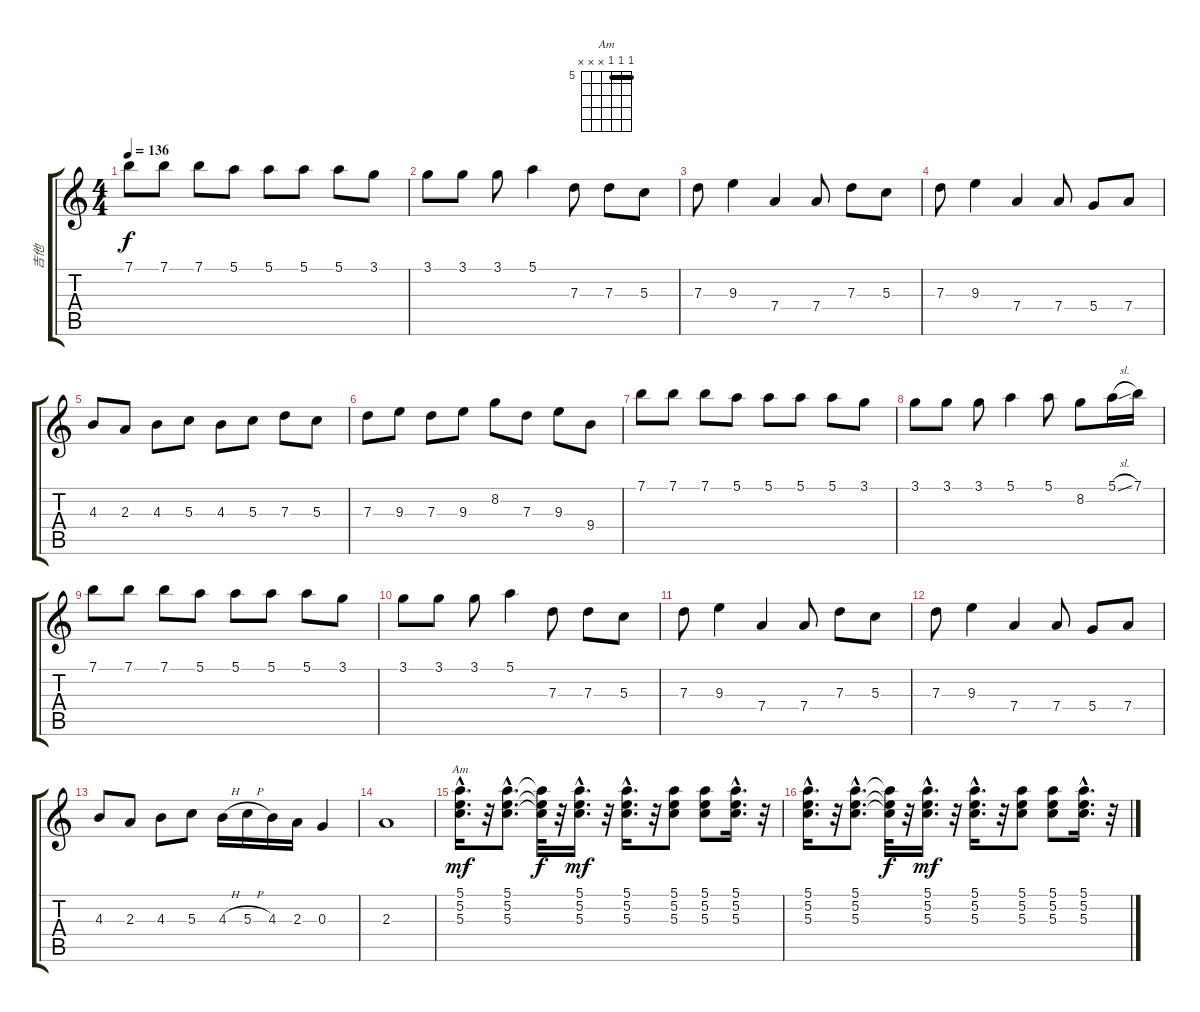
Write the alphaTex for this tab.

\track ("吉他" "吉他") {instrument distortionguitar}
\staff {score tabs}
\tuning (E4 B3 G3 D3 A2 E2) {hide}
\chord ("Am" 5 5 5 x x x) {firstfret 5 barre 5}
\ts (4 4)
\tempo 136
\clef g2
\ks c
7.1.8{dy f} 7.1.8 7.1.8 5.1.8 5.1.8 5.1.8 5.1.8 3.1.8 |
3.1.8 3.1.8 3.1.8 5.1.4 7.3.8 7.3.8 5.3.8 |
7.3.8 9.3.4 7.4.4 7.4.8 7.3.8 5.3.8 |
7.3.8 9.3.4 7.4.4 7.4.8 5.4.8 7.4.8 |
4.3.8 2.3.8 4.3.8 5.3.8 4.3.8 5.3.8 7.3.8 5.3.8 |
7.3.8 9.3.8 7.3.8 9.3.8 8.2.8 7.3.8 9.3.8 9.4.8 |
7.1.8 7.1.8 7.1.8 5.1.8 5.1.8 5.1.8 5.1.8 3.1.8 |
3.1.8 3.1.8 3.1.8 5.1.4 5.1.8 8.2.8 5.1{sl}.16 7.1.16 |
7.1.8 7.1.8 7.1.8 5.1.8 5.1.8 5.1.8 5.1.8 3.1.8 |
3.1.8 3.1.8 3.1.8 5.1.4 7.3.8 7.3.8 5.3.8 |
7.3.8 9.3.4 7.4.4 7.4.8 7.3.8 5.3.8 |
7.3.8 9.3.4 7.4.4 7.4.8 5.4.8 7.4.8 |
4.3.8 2.3.8 4.3.8 5.3.8 4.3{h}.16 5.3{h}.16 4.3.16 2.3.16 0.3.4 |
2.3.1 |
(5.1{hac} 5.2{hac} 5.3{hac}).16{d ch "Am" dy mf volume 12} r.32 (5.1{hac} 5.2{hac} 5.3{hac}).8{d} (5.1{t} 5.2{t} 5.3{t}).32{dy f} r.32 (5.1{hac} 5.2{hac} 5.3{hac}).16{d dy mf} r.32 (5.1{hac} 5.2{hac} 5.3{hac}).16{d} r.32 (5.1 5.2 5.3).8 (5.1 5.2 5.3).8 (5.1{hac} 5.2{hac} 5.3{hac}).16{d} r.32 |
(5.1{hac} 5.2{hac} 5.3{hac}).16{d} r.32 (5.1{hac} 5.2{hac} 5.3{hac}).8{d} (5.1{t} 5.2{t} 5.3{t}).32{dy f} r.32 (5.1{hac} 5.2{hac} 5.3{hac}).16{d dy mf} r.32 (5.1{hac} 5.2{hac} 5.3{hac}).16{d} r.32 (5.1 5.2 5.3).8 (5.1 5.2 5.3).8 (5.1{hac} 5.2{hac} 5.3{hac}).16{d} r.32
